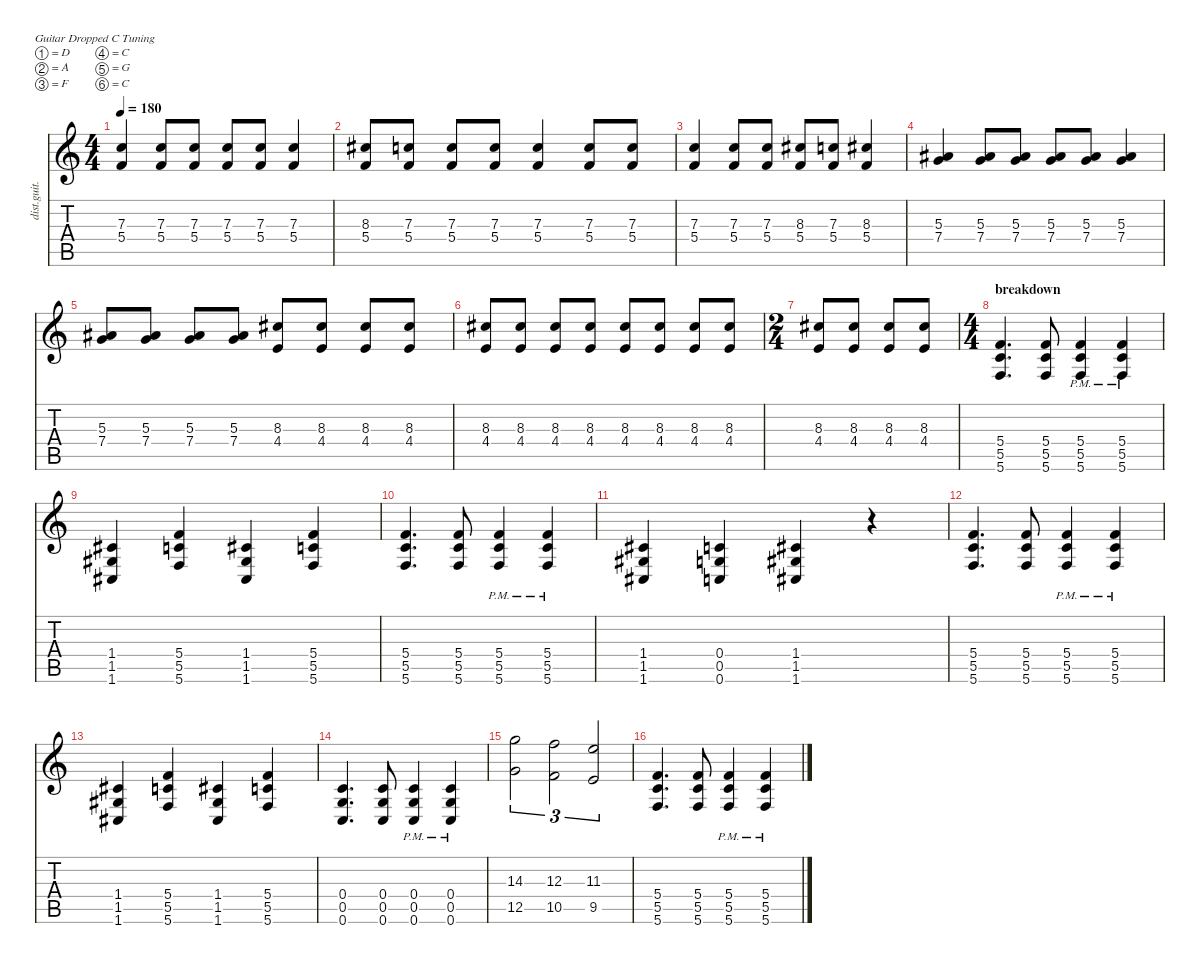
\defaultSystemsLayout 4
\hideDynamics
\bracketExtendMode nobrackets
\otherSystemsTrackNameOrientation horizontal
\track ("Sergi" "dist.guit.") {instrument distortionguitar}
\staff {score tabs}
\tuning (D4 A3 F3 C3 G2 C2)
\ts (4 4)
\tempo 180
\clef g2
\ks c
(5.4 7.3).4{dy mf beam Up} (5.4 7.3).8{beam Up} (5.4 7.3).8{beam Up} (5.4 7.3).8{beam Up} (5.4 7.3).8{beam Up} (5.4 7.3).4{beam Up} |
(5.4 8.3{acc #}).8{beam Up} (5.4 7.3).8{beam Up} (5.4 7.3).8{beam Up} (5.4 7.3).8{beam Up} (5.4 7.3).4{beam Up} (5.4 7.3).8{beam Up} (5.4 7.3).8{beam Up} |
(5.4 7.3).4{beam Up} (5.4 7.3).8{beam Up} (5.4 7.3).8{beam Up} (5.4 8.3{acc #}).8{beam Up} (5.4 7.3).8{beam Up} (5.4 8.3{acc #}).4{beam Up} |
(7.4 5.3{acc #}).4{beam Up} (7.4 5.3{acc #}).8{beam Up} (7.4 5.3{acc #}).8{beam Up} (7.4 5.3{acc #}).8{beam Up} (7.4 5.3{acc #}).8{beam Up} (7.4 5.3{acc #}).4{beam Up} |
(7.4 5.3{acc #}).8{beam Up} (7.4 5.3{acc #}).8{beam Up} (7.4 5.3{acc #}).8{beam Up} (7.4 5.3{acc #}).8{beam Up} (4.4 8.3{acc #}).8{beam Up} (4.4 8.3{acc #}).8{beam Up} (4.4 8.3{acc #}).8{beam Up} (4.4 8.3{acc #}).8{beam Up} |
(4.4 8.3{acc #}).8{beam Up} (4.4 8.3{acc #}).8{beam Up} (4.4 8.3{acc #}).8{beam Up} (4.4 8.3{acc #}).8{beam Up} (4.4 8.3{acc #}).8{beam Up} (4.4 8.3{acc #}).8{beam Up} (4.4 8.3{acc #}).8{beam Up} (4.4 8.3{acc #}).8{beam Up} |
\ts (2 4)
\beaming (8 2 2)
(4.4 8.3{acc #}).8{beam Up} (4.4 8.3{acc #}).8{beam Up} (4.4 8.3{acc #}).8{beam Up} (4.4 8.3{acc #}).8{beam Up} |
\ts (4 4)
\beaming (8 2 2 2 2)
\section ("" "breakdown")
(5.6 5.5 5.4).4{d beam Up} (5.6 5.5 5.4).8{beam Up} (5.6{pm} 5.4{pm} 5.5{pm}).4{beam Up} (5.6{pm} 5.5{pm} 5.4{pm}).4{beam Up} |
(1.6{acc #} 1.5{acc #} 1.4{acc #}).4{beam Up} (5.6 5.4 5.5).4{beam Up} (1.6{acc #} 1.5{acc #} 1.4{acc #}).4{beam Up} (5.6 5.5 5.4).4{beam Up} |
(5.6 5.5 5.4).4{d beam Up} (5.6 5.5 5.4).8{beam Up} (5.6{pm} 5.4{pm} 5.5{pm}).4{beam Up} (5.6{pm} 5.5{pm} 5.4{pm}).4{beam Up} |
(1.6{acc #} 1.5{acc #} 1.4{acc #}).4{beam Up} (0.6 0.4 0.5).4{beam Up} (1.6{acc #} 1.5{acc #} 1.4{acc #}).4{beam Up} r.4{beam Up} |
(5.6 5.5 5.4).4{d beam Up} (5.6 5.5 5.4).8{beam Up} (5.6{pm} 5.4{pm} 5.5{pm}).4{beam Up} (5.6{pm} 5.5{pm} 5.4{pm}).4{beam Up} |
(1.6{acc #} 1.5{acc #} 1.4{acc #}).4{beam Up} (5.6 5.4 5.5).4{beam Up} (1.6{acc #} 1.5{acc #} 1.4{acc #}).4{beam Up} (5.6 5.5 5.4).4{beam Up} |
(0.6 0.5 0.4).4{d beam Up} (0.6 0.5 0.4).8{beam Up} (0.6{pm} 0.4{pm} 0.5{pm}).4{beam Up} (0.6{pm} 0.5{pm} 0.4{pm}).4{beam Up} |
(12.5 14.3).2{tu (3 2) beam Down} (10.5 12.3).2{tu (3 2) beam Down} (9.5 11.3).2{tu (3 2) beam Up} |
(5.6 5.5 5.4).4{d beam Up} (5.6 5.5 5.4).8{beam Up} (5.6{pm} 5.4{pm} 5.5{pm}).4{beam Up} (5.6{pm} 5.5{pm} 5.4{pm}).4{beam Up}
